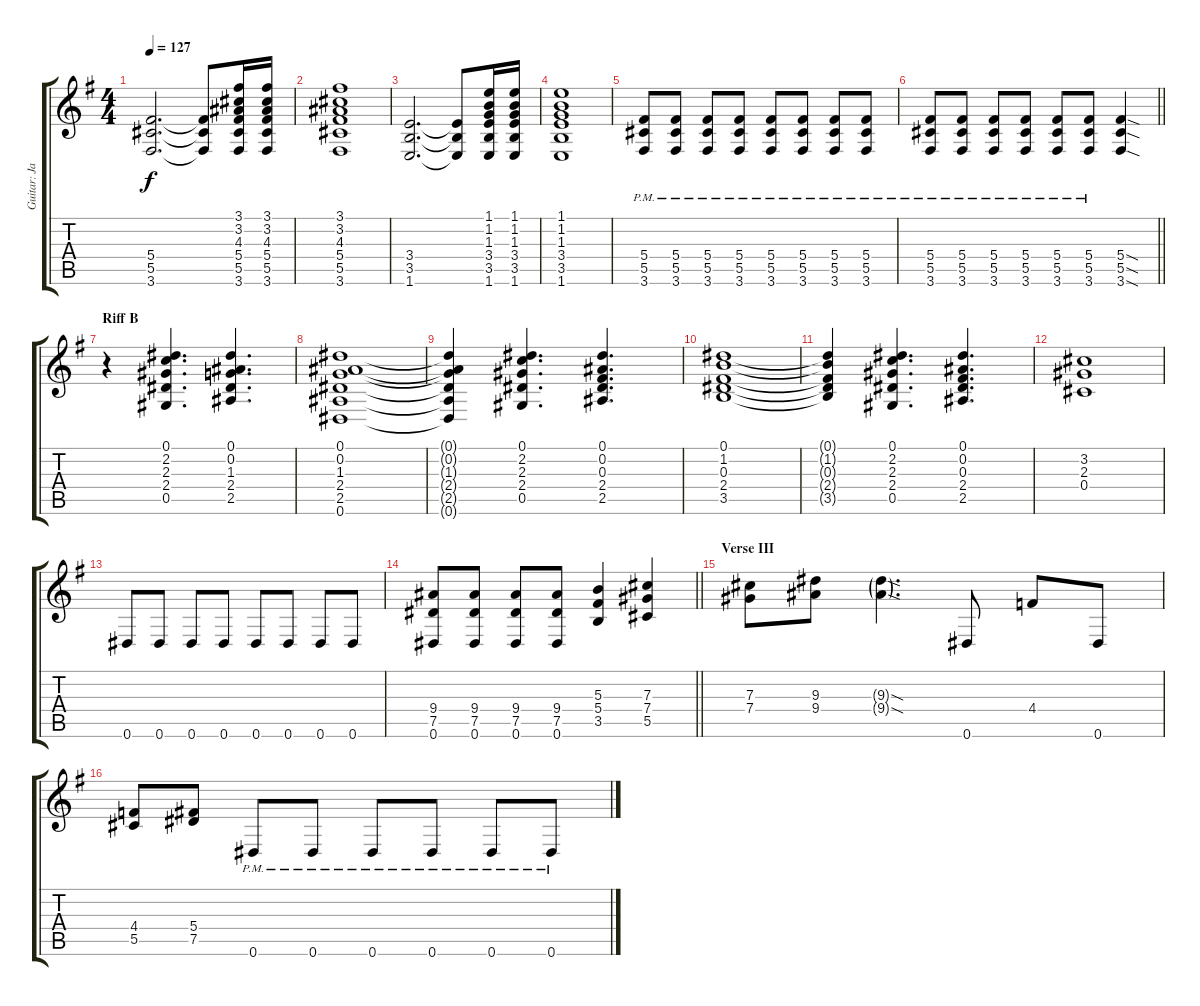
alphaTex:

\track ("Guitar: Jake I" "Guitar: Ja") {instrument overdrivenguitar}
\staff {score tabs}
\tuning (Eb4 Bb3 Gb3 Db3 Ab2 Eb2) {hide}
\ts (4 4)
\tempo 127
\clef g2
\ks g
(5.4 5.5 3.6).2{d dy f} (5.4{t} 5.5{t} 3.6{t}).8 (3.1 3.2 4.3 5.4 5.5 3.6).16 (3.1 3.2 4.3 5.4 5.5 3.6).16 |
(3.1 3.2 4.3 5.4 5.5 3.6).1 |
(3.4 3.5 1.6).2{d} (3.4{t} 3.5{t} 1.6{t}).8 (1.1 1.2 1.3 3.4 3.5 1.6).16 (1.1 1.2 1.3 3.4 3.5 1.6).16 |
(1.1 1.2 1.3 3.4 3.5 1.6).1 |
(5.4{pm} 5.5{pm} 3.6{pm}).8 (5.4{pm} 5.5{pm} 3.6{pm}).8 (5.4{pm} 5.5{pm} 3.6{pm}).8 (5.4{pm} 5.5{pm} 3.6{pm}).8 (5.4{pm} 5.5{pm} 3.6{pm}).8 (5.4{pm} 5.5{pm} 3.6{pm}).8 (5.4{pm} 5.5{pm} 3.6{pm}).8 (5.4{pm} 5.5{pm} 3.6{pm}).8 |
\barLineRight lightlight
(5.4{pm} 5.5{pm} 3.6{pm}).8 (5.4{pm} 5.5{pm} 3.6{pm}).8 (5.4{pm} 5.5{pm} 3.6{pm}).8 (5.4{pm} 5.5{pm} 3.6{pm}).8 (5.4{pm} 5.5{pm} 3.6{pm}).8 (5.4{pm} 5.5{pm} 3.6{pm}).8 (5.4{sod} 5.5{sod} 3.6{sod}).4 |
\section ("" "Riff B")
r.4{volume 13 instrument overdrivenguitar} (0.1 2.2 2.3 2.4 0.5).4{d} (0.1 0.2 1.3 2.4 2.5).4{d} |
(0.1 0.2 1.3 2.4 2.5 0.6).1 |
(0.1{t} 0.2{t} 1.3{t} 2.4{t} 2.5{t} 0.6{t}).4 (0.1 2.2 2.3 2.4 0.5).4{d} (0.1 0.2 0.3 2.4 2.5).4{d} |
(0.1 1.2 0.3 2.4 3.5).1 |
(0.1{t} 1.2{t} 0.3{t} 2.4{t} 3.5{t}).4 (0.1 2.2 2.3 2.4 0.5).4{d} (0.1 0.2 0.3 2.4 2.5).4{d} |
(3.2 2.3 0.4).1 |
0.6.8 0.6.8 0.6.8 0.6.8 0.6.8 0.6.8 0.6.8 0.6.8 |
\barLineRight lightlight
(9.4 7.5 0.6).8 (9.4 7.5 0.6).8 (9.4 7.5 0.6).8 (9.4 7.5 0.6).8 (5.3 5.4 3.5).4 (7.3 7.4 5.5).4 |
\section ("" "Verse III")
(7.3 7.4).8 (9.3 9.4).8 (9.3{sod g} 9.4{sod g}).4{d} 0.6.8 4.4.8 0.6.8 |
(4.4 5.5).8 (5.4 7.5).8 0.6{pm}.8 0.6{pm}.8 0.6{pm}.8 0.6{pm}.8 0.6{pm}.8 0.6{pm}.8
